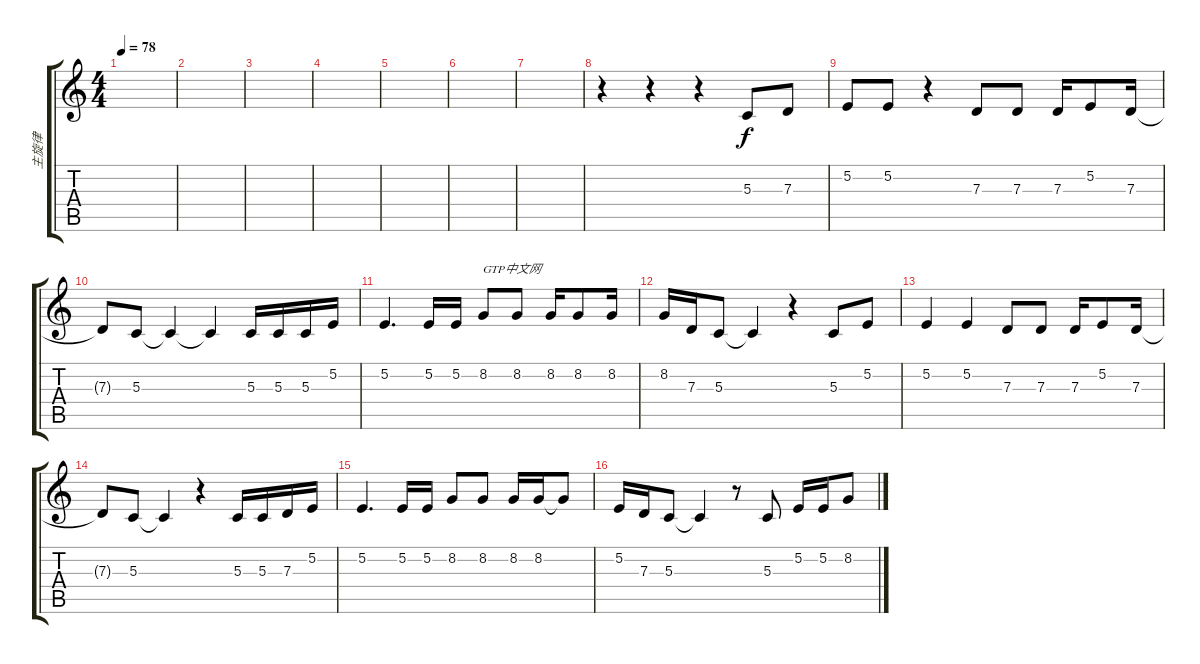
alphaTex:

\track ("主旋律" "主旋律") {instrument tenorsax}
\staff {score tabs}
\tuning (E4 B3 G3 D3 A2 E2) {hide}
\ts (4 4)
\tempo 78
\clef g2
\ks c
|
|
|
|
|
|
|
r.4 r.4 r.4 5.3.8 7.3.8 |
5.2.8 5.2.8 r.4 7.3.8 7.3.8 7.3.16 5.2.8 7.3.16 |
7.3{t}.8 5.3.8 5.3{t}.4 5.3{t}.4 5.3.16 5.3.16 5.3.16 5.2.16 |
5.2.4{d} 5.2.16 5.2.16 8.2.8{txt "GTP中文网"} 8.2.8 8.2.16 8.2.8 8.2.16 |
8.2.16 7.3.16 5.3.8 5.3{t}.4 r.4 5.3.8 5.2.8 |
5.2.4 5.2.4 7.3.8 7.3.8 7.3.16 5.2.8 7.3.16 |
7.3{t}.8 5.3.8 5.3{t}.4 r.4 5.3.16 5.3.16 7.3.16 5.2.16 |
5.2.4{d} 5.2.16 5.2.16 8.2.8 8.2.8 8.2.16 8.2.16 8.2{t}.8 |
5.2.16 7.3.16 5.3.8 5.3{t}.4 r.8 5.3.8 5.2.16 5.2.16 8.2.8
